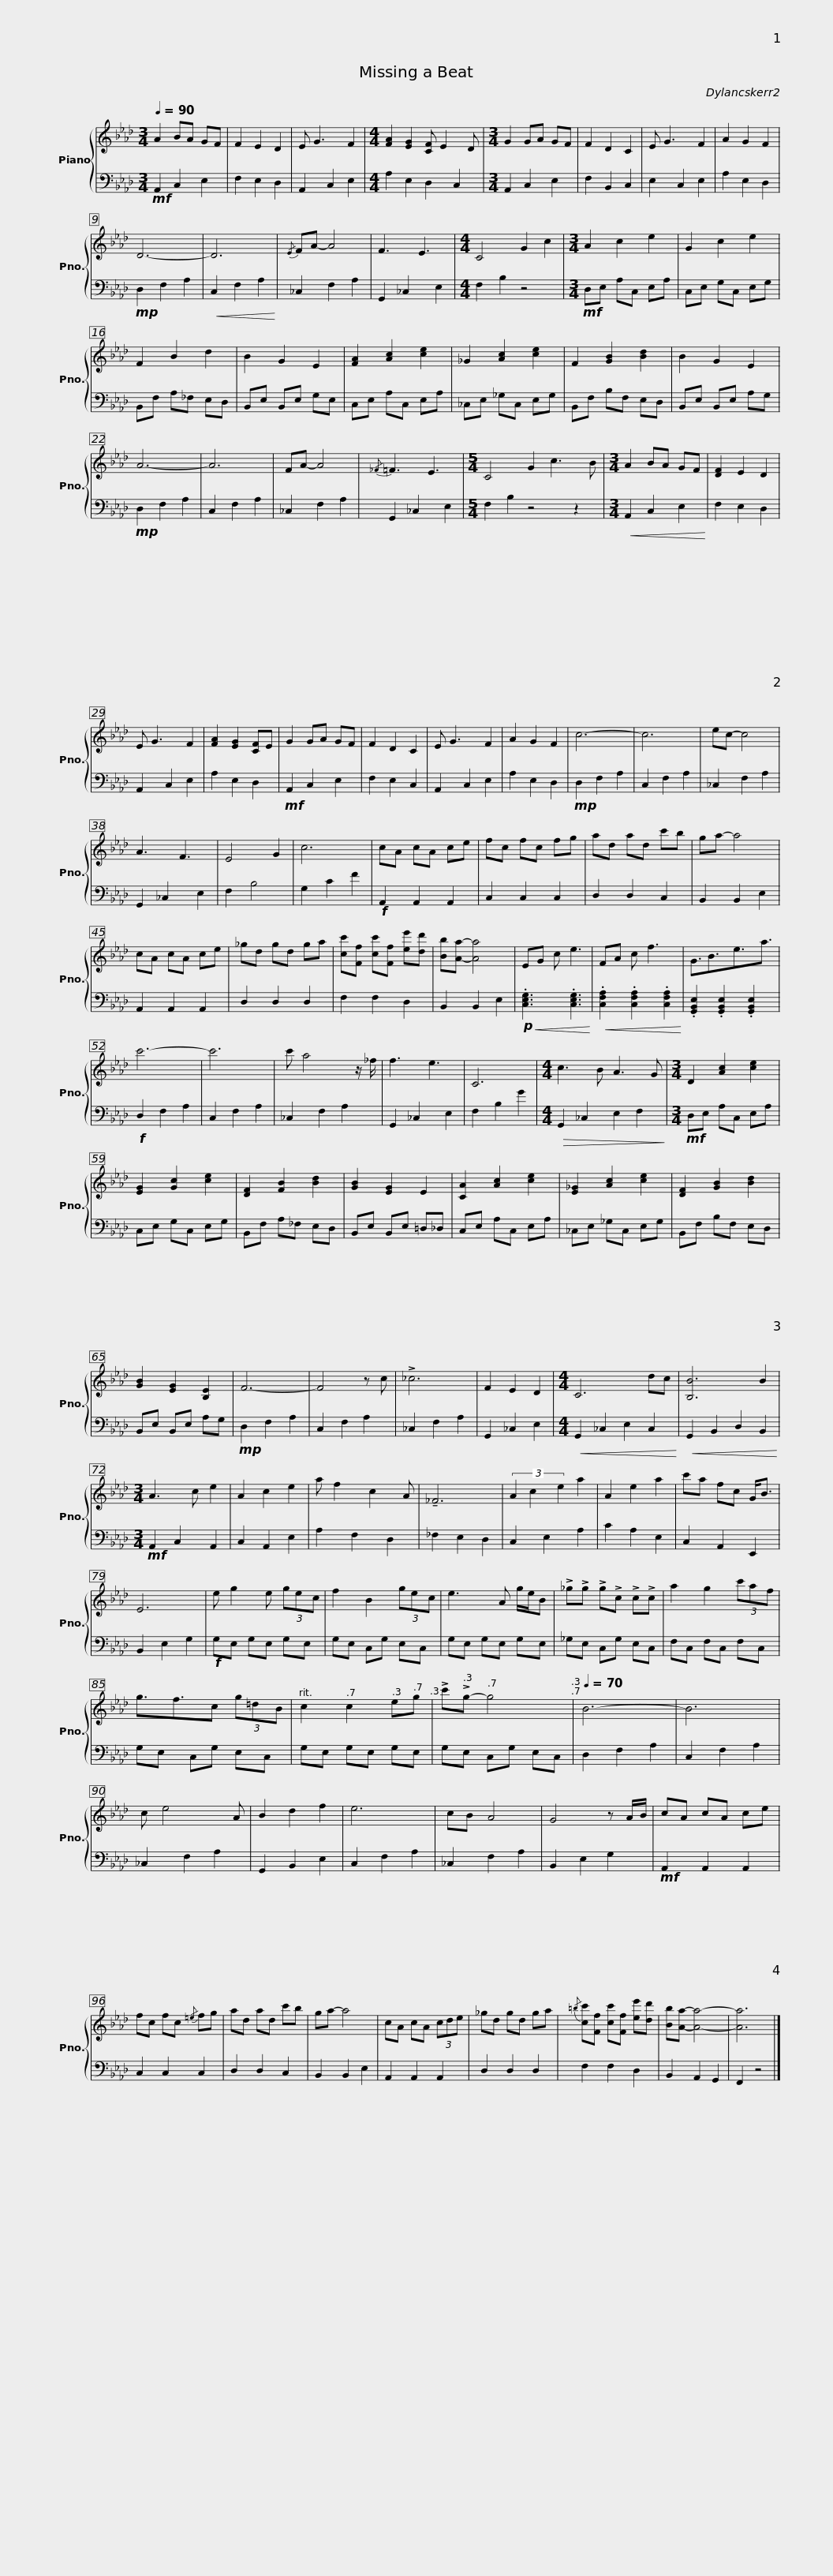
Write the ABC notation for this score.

X:1
%%score { 1 | 2 }
L:1/8
Q:1/4=90
M:3/4
I:linebreak $
K:Ab
V:1 treble
V:2 bass
V:1
 A2 BA GF | F2 E2 D2 | E G3 F2 |[M:4/4] [FA]2 [EG]2 [CF] E2 D |[M:3/4] G2 GA GF | %5
 F2 D2 C2 | E G3 F2 | A2 G2 F2 | D6- |$ D6 | %10
{/E} FA- A4 | F3 E3 |[M:4/4] C4 G2 c2 |[M:3/4] A2 c2 e2 | G2 c2 e2 | %15
 F2 B2 d2 |$ B2 G2 E2 | [FA]2 [Ac]2 [ce]2 | _G2 [Ac]2 [ce]2 | F2 [GB]2 [Bd]2 | %20
 B2 G2 E2 | A6- | A6 | FA- A4 |${/_F} =F3 E3 | %25
[M:5/4] C4 G2 c3 B |[M:3/4] A2 BA GF | [DF]2 E2 D2 | E G3 F2 | [FA]2 [EG]2 [CF]E | %30
 G2 GA GF | F2 D2 C2 |$ E G3 F2 | A2 G2 F2 | c6- | %35
 c6 | ec- c4 | A3 F3 | E4 G2 | c6 | %40
 cA cA ce | fc fc fg |$ ad ad c'b | ga- a4 | cA cA ce | %45
 _gd gd ga | [cc'][Ff] [cc'][Ff] [ee'][dd'] | [Bb][Aa]- [Aa]4 | EG c e3 |$ FA c f3 | %50
 G3/2B3/2e3/2a3/2 | c'6- | c'6 | c' a4 z/ _f/ | f3 e3 | %55
 C6 |$[M:4/4] c3 B A3 G |[M:3/4] D2 [Ac]2 [ce]2 | [EG]2 [Gc]2 [ce]2 | [DF]2 [FB]2 [Bd]2 | %60
 [GB]2 [EG]2 E2 | [CA]2 [Ac]2 [ce]2 |$ [E_G]2 [Ac]2 [ce]2 | [DF]2 [GB]2 [Bd]2 | [GB]2 [EG]2 [B,E]2 | %65
 F6- | F4 z c | !>!_c6 | F2 E2 D2 |[M:4/4] C6 dc |$ %70
 [B,B]6 B2 |[M:3/4] A3 c e2 | A2 c2 e2 | a f2 c2 A | !tenuto!_F6 | %75
 (3A2 c2 e2 a2 | A2 e2 a2 | c'a fc G<B | E6 |$ e g2 e (3gec | %80
 f2 B2 (3gec | e3 A g/e/B | !>!_g!>!g !>!g!>!c !>!c!>!c | a2 g2 (3c'af |$ g3/2f3/2c (3g=dB | %85
[Q:1/4=90] c2[Q:1/4=86] c2[Q:1/4=83] e[Q:1/4=81]g[Q:1/4=88][Q:1/4=85] |[Q:1/4=80] !>!c'[Q:1/4=78]!>!g-[Q:1/4=76] g4[Q:1/4=75][Q:1/4=73][Q:1/4=71] |[Q:1/4=70] B6- | B6 | c e4 A | %90
 B2 d2 f2 | e6 |$ cB A4 | G4 z A/B/ | cA cA ce | %95
 fc fc{/=e} fg | ad ad c'b | ga- a4 | cA cA (3cde |$ _gd gd ga | %100
{/=b} [cc'][Ff] [cc'][Ff] [ee'][dd'] | [Bb][Aa]- [Aa]4- | [Aa]6 |] %103
V:2
!mf! A,,2 C,2 E,2 | F,2 E,2 D,2 | A,,2 C,2 E,2 |[M:4/4] A,2 E,2 D,2 C,2 |[M:3/4] A,,2 C,2 E,2 | %5
 F,2 B,,2 C,2 | E,2 C,2 E,2 | A,2 E,2 D,2 |!mp! D,2 F,2 A,2 |$!<(! C,2 F,2 A,2!<)! | %10
 _C,2 F,2 A,2 | G,,2 _C,2 E,2 |[M:4/4] F,2 B,2 z4 |[M:3/4]!mf! D,E, A,C, E,A, | C,E, G,C, E,G, | %15
 B,,F, A,_F, E,D, |$ B,,E, B,,E, G,E, | C,E, A,C, E,A, | _C,E, _G,C, E,G, | B,,F, B,F, E,D, | %20
 B,,E, B,,E, A,G, |!mp! D,2 F,2 A,2 | C,2 F,2 A,2 | _C,2 F,2 A,2 |$ G,,2 _C,2 E,2 | %25
[M:5/4] F,2 B,2 z4 z2 |[M:3/4]!<(! A,,2 C,2 E,2!<)! | F,2 E,2 D,2 | A,,2 C,2 E,2 | A,2 E,2 D,2 | %30
!mf! A,,2 C,2 E,2 | F,2 E,2 C,2 |$ A,,2 C,2 E,2 | A,2 E,2 D,2 |!mp! D,2 F,2 A,2 | %35
 C,2 F,2 A,2 | _C,2 F,2 A,2 | G,,2 _C,2 E,2 | F,2 B,4 | G,2 C2 F2 | %40
!f! A,,2 A,,2 A,,2 | C,2 C,2 C,2 |$ D,2 D,2 C,2 | B,,2 B,,2 E,2 | A,,2 A,,2 A,,2 | %45
 D,2 D,2 D,2 | F,2 F,2 D,2 | B,,2 B,,2 E,2 |!p!!<(! .[C,E,G,]3 .[C,E,G,]3!<)! |$!<(! .[C,F,A,]2 .[C,F,A,]2 .[C,F,A,]2!<)! | %50
 .[G,,B,,E,]2 .[G,,B,,E,]2 .[G,,B,,E,]2 |!f! D,2 F,2 A,2 | C,2 F,2 A,2 | _C,2 F,2 A,2 | G,,2 _C,2 E,2 | %55
 F,2 B,2 G2 |$[M:4/4]!>(! G,,2 _C,2 E,2 F,2!>)! |[M:3/4]!mf! D,E, A,C, E,A, | C,E, G,C, E,G, | B,,F, A,_F, E,D, | %60
 B,,E, B,,E, =D,_D, | C,E, A,C, E,A, |$ _C,E, _G,C, E,G, | B,,F, B,F, E,D, | B,,E, B,,E, A,G, | %65
!mp! D,2 F,2 A,2 | C,2 F,2 A,2 | _C,2 F,2 A,2 | G,,2 _C,2 E,2 |[M:4/4]!<(! G,,2 _C,2 E,2 C,2!<)! |$ %70
!<(! G,,2 B,,2 D,2 B,,2!<)! |[M:3/4]!mf! A,,2 C,2 A,,2 | C,2 A,,2 E,2 | A,2 F,2 D,2 | _F,2 E,2 D,2 | %75
 C,2 E,2 A,2 | C2 A,2 E,2 | C,2 A,,2 E,,2 | B,,2 E,2 G,2 |$!f! G,E, G,E, G,E, | %80
 G,E, C,G, E,C, | G,E, G,E, G,E, | _G,E, C,G, E,C, | F,C, F,C, F,C, |$ G,E, C,G, E,C, | %85
 G,E, G,E, G,E, | G,E, C,G, E,C, | D,2 F,2 A,2 | C,2 F,2 A,2 | _C,2 F,2 A,2 | %90
 G,,2 B,,2 E,2 | C,2 F,2 A,2 |$ _C,2 F,2 A,2 | B,,2 E,2 G,2 |!mf! A,,2 A,,2 A,,2 | %95
 C,2 C,2 C,2 | D,2 D,2 C,2 | B,,2 B,,2 E,2 | A,,2 A,,2 A,,2 |$ D,2 D,2 D,2 | %100
 F,2 F,2 D,2 | B,,2 A,,2 G,,2 | F,,2 z4 |] %103
